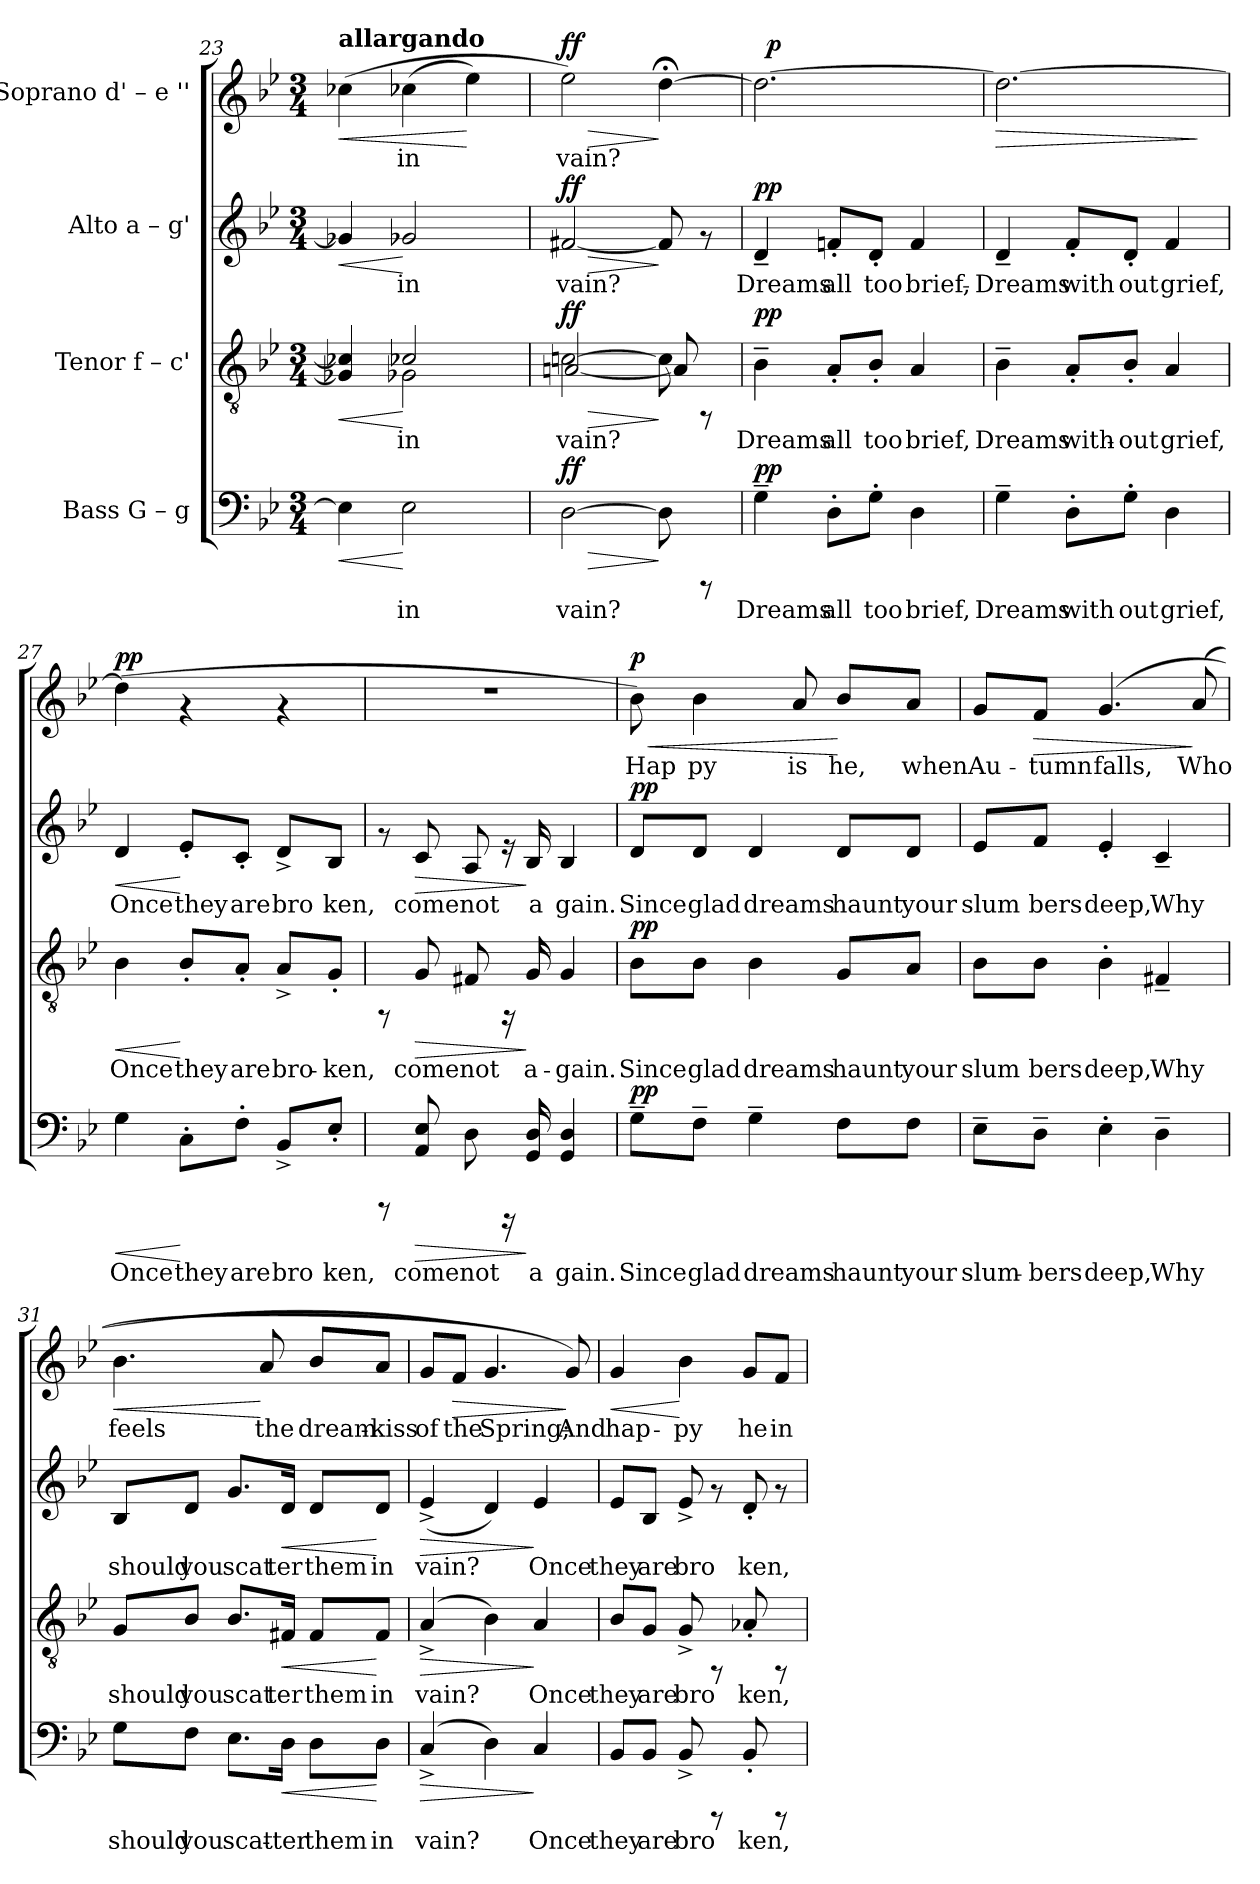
**kern	**text	**dynam	**kern	**text	**dynam	**kern	**text	**dynam	**kern	**text	**dynam
*part4	*part4	*part4	*part3	*part3	*part3	*part2	*part2	*part2	*part1	*part1	*part1
*staff4	*staff4	*staff4	*staff3	*staff3	*staff3	*staff2	*staff2	*staff2	*staff1	*staff1	*staff1
*I"Bass  G – g	*	*	*I"Tenor  f – c'	*	*	*I"Alto  a – g'	*	*	*I"Soprano  d' – e ''	*	*
!!LO:LB:g=z
*clefF4	*	*	*clefGv2	*	*	*clefG2	*	*	*clefG2	*	*
*k[b-e-]	*	*	*k[b-e-]	*	*	*k[b-e-]	*	*	*k[b-e-]	*	*
*B-:	*	*	*B-:	*	*	*B-:	*	*	*B-:	*	*
*M3/4	*	*	*M3/4	*	*	*M3/4	*	*	*M3/4	*	*
=23	=23	=23	=23	=23	=23	=23	=23	=23	=23	=23	=23
!	!	!	!	!	!	!	!	!	!LO:TX:a:B:t=allargando	!	!
!	!LO:LY:b:cj	!LO:HP:b	!	!LO:LY:b:cj	!LO:HP:b	!	!LO:LY:b:cj	!LO:HP:b	!	!LO:LY:b:cj	!LO:HP:b
*	*	*	*^	*	*	*	*	*	*	*	*
4E-\]	.	<	4c-X/] 4G-X/]	4ryy	.	<	4g-X/]	.	<	(<4cc-X\	.	<
!	!LO:LY:b:cj	!	!	!	!LO:LY:b:cj	!	!	!LO:LY:b:cj	!	!	!LO:LY:b:cj	!
2E-\	in	[	2c-X/	2G-X\	in	[	2g-X/	in	[	(>4cc-X\	in	.
!	!	!	!	!	!	!	!	!	!	!	!LO:LY:b:cj	!
.	.	.	.	.	.	.	.	.	.	4ee-\)	.	[
=24	=24	=24	=24	=24	=24	=24	=24	=24	=24	=24	=24	=24
!	!LO:LY:b:cj	!LO:HP:b	!	!	!LO:LY:b:cj	!LO:HP:b	!	!LO:LY:b:cj	!LO:HP:b	!	!LO:LY:b:cj	!LO:HP:b
!	!	!LO:DY:n=1:a	!	!	!	!LO:DY:n=1:a	!	!	!LO:DY:n=1:a	!	!	!LO:DY:n=1:a
[>2D\	vain?	> ff	[>2cn\	[<2An/	vain?	> ff	[<2f#X/	vain?	> ff	2ee-\)	vain?	> ff
!	!LO:LY:b:cj	!	!	!	!LO:LY:b:cj	!	!	!LO:LY:b:cj	!	!	!LO:LY:b:cj	!
8D\]	.	]	8c\]	8A/]	.	]	8f#/]	.	]	[>4dd;<\	.	]
8rCCC	.	.	8rFF	8ryy	.	.	8rf	.	.	.	.	.
=25	=25	=25	=25	=25	=25	=25	=25	=25	=25	=25	=25	=25
!	!	!	!	!	!	!	!	!	!	!LO:TX:a:B:t=Tempo 1	!	!
!	!LO:LY:b:cj	!LO:DY:a	!	!	!LO:LY:b:cj	!LO:DY:a	!	!LO:LY:b:cj	!LO:DY:a	!	!LO:LY:b:cj	!
*	*	*	*v	*v	*	*	*	*	*	*^	*	*
4G~>\	Dreams	pp	4B-~>\	Dreams	pp	4d~</	Dreams	pp	2.dd\_>	64ryy	.	.
!	!	!	!	!	!	!	!	!	!	!	!	!LO:DY:a
.	.	.	.	.	.	.	.	.	.	2ryy	.	p
!	!LO:LY:b:cj	!	!	!LO:LY:b:cj	!	!	!LO:LY:b:cj	!	!	!	!	!
8D'>\L	all	.	8A'</L	all	.	8fn'</L	all	.	.	.	.	.
!	!LO:LY:b:cj	!	!	!LO:LY:b:cj	!	!	!LO:LY:b:cj	!	!	!	!	!
8G'>\J	too	.	8B-'>/J	too	.	8d'</J	too	.	.	.	.	.
!	!LO:LY:b:cj	!	!	!LO:LY:b:cj	!	!	!LO:LY:b:cj	!	!	!	!	!
4D\	brief,	.	4A/	brief,	.	4f/	brief,-	.	.	.	.	.
.	.	.	.	.	.	.	.	.	.	8...ryy	.	.
=26	=26	=26	=26	=26	=26	=26	=26	=26	=26	=26	=26	=26
!	!LO:LY:b:cj	!	!	!LO:LY:b:cj	!	!	!LO:LY:b:cj	!	!	!	!LO:LY:b:cj	!LO:HP:b
*	*	*	*	*	*	*	*	*	*v	*v	*	*
4G~>\	Dreams	.	4B-~>\	Dreams	.	4d~</	-Dreams	.	2.dd\_>	.	>
!	!LO:LY:b:cj	!	!	!LO:LY:b:cj	!	!	!LO:LY:b:cj	!	!	!	!
8D'>\L	with	.	8A'</L	with-	.	8f'</L	with	.	.	.	.
!	!LO:LY:b:cj	!	!	!LO:LY:b:cj	!	!	!LO:LY:b:cj	!	!	!	!
8G'>\J	out	.	8B-'>/J	-out	.	8d'</J	out	.	.	.	.
!	!LO:LY:b:cj	!	!	!LO:LY:b:cj	!	!	!LO:LY:b:cj	!	!	!	!
4D\	grief,	.	4A/	grief,	.	4f/	grief,	.	.	.	.
.	.	.	.	.	.	.	.	.	.	.	]
!!LO:PB:g=z
=27	=27	=27	=27	=27	=27	=27	=27	=27	=27	=27	=27
!	!LO:LY:b:cj	!LO:HP:b	!	!LO:LY:b:cj	!LO:HP:b	!	!LO:LY:b:cj	!LO:HP:b	!	!LO:LY:b:cj	!LO:DY:a
4G\	Once	<	4B-\	Once	<	4d/	Once	<	(<4dd\]	.	pp
!	!LO:LY:b:cj	!	!	!LO:LY:b:cj	!	!	!LO:LY:b:cj	!	!	!	!
8C'<\L	they	[	8B-'>/L	they	[	8e-'</L	they	[	4rf	.	.
!	!LO:LY:b:cj	!	!	!LO:LY:b:cj	!	!	!LO:LY:b:cj	!	!	!	!
8F'>\J	are	.	8A'</J	are	.	8c'</J	are	.	.	.	.
!	!LO:LY:b:cj	!	!	!LO:LY:b:cj	!	!	!LO:LY:b:cj	!	!	!	!
8BB-^</L	bro	.	8A^</L	bro-	.	8d^</L	bro	.	4rf	.	.
!	!LO:LY:b:cj	!	!	!LO:LY:b:cj	!	!	!LO:LY:b:cj	!	!	!	!
8E-'>/J	ken,	.	8G'</J	-ken,	.	8B-/J	ken,	.	.	.	.
=28	=28	=28	=28	=28	=28	=28	=28	=28	=28	=28	=28
8rCCC	.	.	8rFF	.	.	8rf	.	.	2.r	.	.
!	!LO:LY:b:cj	!LO:HP:b	!	!LO:LY:b:cj	!LO:HP:b	!	!LO:LY:b:cj	!LO:HP:b	!	!	!
8E-/ 8AA/	come	>	8G/	come	>	8c/	come	>	.	.	.
!	!LO:LY:b:cj	!	!	!LO:LY:b:cj	!	!	!LO:LY:b:cj	!	!	!	!
8D\	not	.	8F#X/	not	.	8A/	not	.	.	.	.
16rBBBB	.	.	16rEE	.	.	16re	.	.	.	.	.
!	!LO:LY:b:cj	!	!	!LO:LY:b:cj	!	!	!LO:LY:b:cj	!	!	!	!
16D/ 16GG/	a	]	16G/	a-	]	16B-/	a	]	.	.	.
!	!LO:LY:b:cj	!	!	!LO:LY:b:cj	!	!	!LO:LY:b:cj	!	!	!	!
4D/ 4GG/	gain.	.	4G/	-gain.	.	4B-/	gain.	.	.	.	.
=29	=29	=29	=29	=29	=29	=29	=29	=29	=29	=29	=29
!	!LO:LY:b:cj	!LO:DY:a	!	!LO:LY:b:cj	!LO:DY:a	!	!LO:LY:b:cj	!LO:DY:a	!	!LO:LY:b:cj	!LO:HP:b
!	!	!	!	!	!	!	!	!	!	!	!LO:DY:n=1:a
8G~>\L	Since	pp	8B-\L	Since	pp	8d/L	Since	pp	8b-\)	Hap	< p
!	!LO:LY:b:cj	!	!	!LO:LY:b:cj	!	!	!LO:LY:b:cj	!	!	!LO:LY:b:cj	!
8F~>\J	glad	.	8B-\J	glad	.	8d/J	glad	.	4b-\	py	.
!	!LO:LY:b:cj	!	!	!LO:LY:b:cj	!	!	!LO:LY:b:cj	!	!	!	!
4G~>\	dreams	.	4B-\	dreams	.	4d/	dreams	.	.	.	.
!	!	!	!	!	!	!	!	!	!	!LO:LY:b:cj	!
.	.	.	.	.	.	.	.	.	8a/	is	.
!	!LO:LY:b:cj	!	!	!LO:LY:b:cj	!	!	!LO:LY:b:cj	!	!	!LO:LY:b:cj	!
8F\L	haunt	.	8G/L	haunt	.	8d/L	haunt	.	8b-/L	he,	[
!	!LO:LY:b:cj	!	!	!LO:LY:b:cj	!	!	!LO:LY:b:cj	!	!	!LO:LY:b:cj	!
8F\J	your	.	8A/J	your	.	8d/J	your	.	8a/J	when	.
!!LO:LB:g=z
=30	=30	=30	=30	=30	=30	=30	=30	=30	=30	=30	=30
!	!LO:LY:b:cj	!	!	!LO:LY:b:cj	!	!	!LO:LY:b:cj	!	!	!LO:LY:b:cj	!
8E-~>\L	slum-	.	8B-\L	slum	.	8e-/L	slum	.	8g/L	Au-	.
!	!LO:LY:b:cj	!	!	!LO:LY:b:cj	!	!	!LO:LY:b:cj	!	!	!LO:LY:b:cj	!LO:HP:b
8D~>\J	-bers	.	8B-\J	bers	.	8f/J	bers	.	8f/J	-tumn	>
!	!LO:LY:b:cj	!	!	!LO:LY:b:cj	!	!	!LO:LY:b:cj	!	!	!LO:LY:b:cj	!
4E-'>\	deep,	.	4B-'>\	deep,	.	4e-'</	deep,	.	(<4.g/	falls,	.
!	!LO:LY:b:cj	!	!	!LO:LY:b:cj	!	!	!LO:LY:b:cj	!	!	!	!
4D~>\	Why	.	4F#X~</	Why	.	4c~</	Why	.	.	.	.
!	!	!	!	!	!	!	!	!	!	!LO:LY:b:cj	!
.	.	.	.	.	.	.	.	.	(>8a/	Who	]
=31	=31	=31	=31	=31	=31	=31	=31	=31	=31	=31	=31
!	!LO:LY:b:cj	!	!	!LO:LY:b:cj	!	!	!LO:LY:b:cj	!	!	!LO:LY:b:cj	!LO:HP:b
8G\L	should	.	8G/L	should	.	8B-/L	should	.	4.b-\	feels	<
!	!LO:LY:b:cj	!	!	!LO:LY:b:cj	!	!	!LO:LY:b:cj	!	!	!	!
8F\J	you	.	8B-/J	you	.	8d/J	you	.	.	.	.
!	!LO:LY:b:cj	!	!	!LO:LY:b:cj	!	!	!LO:LY:b:cj	!	!	!	!
8.E-\L	scat-	.	8.B-/L	scat	.	8.g/L	scat	.	.	.	.
!	!	!	!	!	!	!	!	!	!	!LO:LY:b:cj	!
.	.	.	.	.	.	.	.	.	8a/	the	[
!	!LO:LY:b:cj	!LO:HP:b	!	!LO:LY:b:cj	!LO:HP:b	!	!LO:LY:b:cj	!LO:HP:b	!	!	!
16D\Jk	-ter	<	16F#X/Jk	ter	<	16d/Jk	ter	<	.	.	.
!	!LO:LY:b:cj	!	!	!LO:LY:b:cj	!	!	!LO:LY:b:cj	!	!	!LO:LY:b:cj	!
8D\L	them	.	8F#/L	them	.	8d/L	them	.	8b-/L	dream-	.
!	!LO:LY:b:cj	!	!	!LO:LY:b:cj	!	!	!LO:LY:b:cj	!	!	!LO:LY:b:cj	!
8D\J	in	[	8F#/J	in	[	8d/J	in	[	8a/J	-kiss	.
=32	=32	=32	=32	=32	=32	=32	=32	=32	=32	=32	=32
!	!LO:LY:b:cj	!LO:HP:b	!	!LO:LY:b:cj	!LO:HP:b	!	!LO:LY:b:cj	!LO:HP:b	!	!LO:LY:b:cj	!
(>4C^</	vain?	>	(>4A^</	vain?	>	(<4e-^</	vain?	>	8g/L	of	.
!	!	!	!	!	!	!	!	!	!	!LO:LY:b:cj	!LO:HP:b
.	.	.	.	.	.	.	.	.	8f/J	the	>
!	!LO:LY:b:cj	!	!	!LO:LY:b:cj	!	!	!LO:LY:b:cj	!	!	!LO:LY:b:cj	!
4D\)	.	.	4B-\)	.	.	4d/)	.	.	4.g/)	Spring;	.
!	!LO:LY:b:cj	!	!	!LO:LY:b:cj	!	!	!LO:LY:b:cj	!	!	!	!
4C/	Once	]	4A/	Once	]	4e-/	Once	]	.	.	.
!	!	!	!	!	!	!	!	!	!	!LO:LY:b:cj	!
.	.	.	.	.	.	.	.	.	8g/)	And	]
!!LO:LB:g=z
=33	=33	=33	=33	=33	=33	=33	=33	=33	=33	=33	=33
!	!LO:LY:b:cj	!	!	!LO:LY:b:cj	!	!	!LO:LY:b:cj	!	!	!LO:LY:b:cj	!LO:HP:b
8BB-/L	they	.	8B-/L	they	.	8e-/L	they	.	4g/	hap-	<
!	!LO:LY:b:cj	!	!	!LO:LY:b:cj	!	!	!LO:LY:b:cj	!	!	!	!
8BB-/J	are	.	8G/J	are	.	8B-/J	are	.	.	.	.
!	!LO:LY:b:cj	!	!	!LO:LY:b:cj	!	!	!LO:LY:b:cj	!	!	!LO:LY:b:cj	!
8BB-^</	bro	.	8G^</	bro	.	8e-^</	bro	.	4b-\	-py	[
8rCCC	.	.	8rFF	.	.	8rf	.	.	.	.	.
!	!LO:LY:b:cj	!	!	!LO:LY:b:cj	!	!	!LO:LY:b:cj	!	!	!LO:LY:b:cj	!
8BB-'</	ken,	.	8A-X'</	ken,	.	8d'</	ken,	.	8g/L	he	.
!	!	!	!	!	!	!	!	!	!	!LO:LY:b:cj	!
8rCCC	.	.	8rFF	.	.	8rf	.	.	8f/J	in	.
=	=	=	=	=	=	=	=	=	=	=	=
*-	*-	*-	*-	*-	*-	*-	*-	*-	*-	*-	*-
